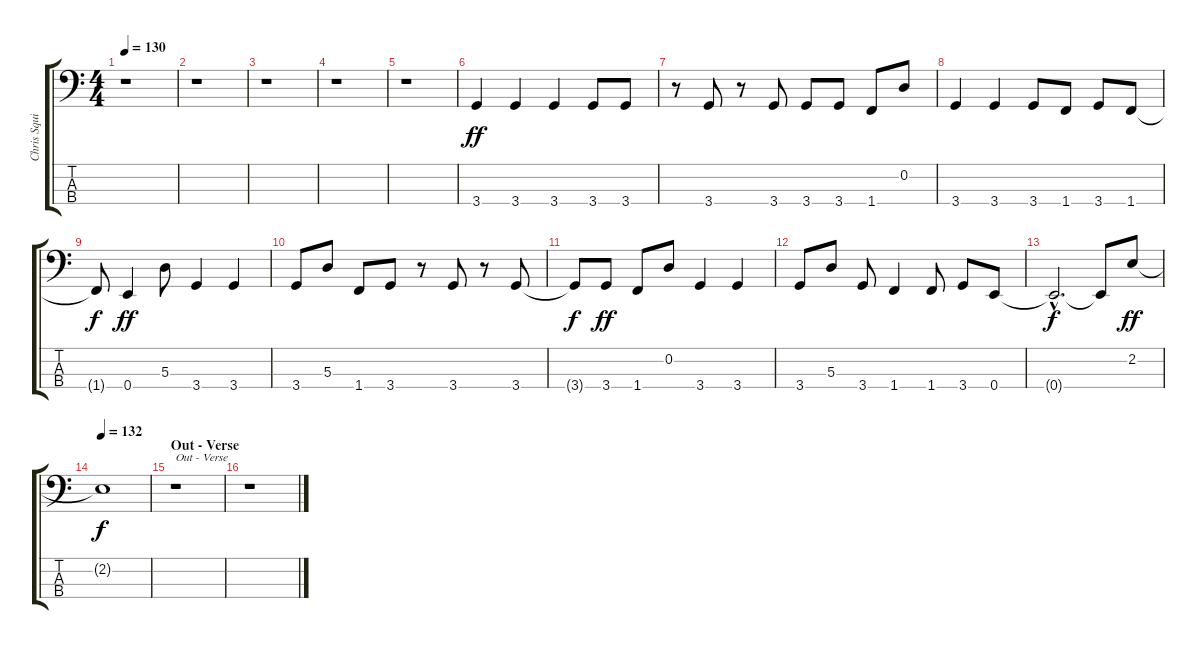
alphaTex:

\track ("Chris Squire" "Chris Squi") {instrument electricbasspick}
\staff {score tabs}
\tuning (G2 D2 A1 E1) {hide}
\ts (4 4)
\tempo 130
\clef f4
\ks c
r.1{dy ff} |
r.1 |
r.1 |
r.1 |
r.1 |
3.4.4 3.4.4 3.4.4 3.4.8 3.4.8 |
r.8 3.4.8 r.8 3.4.8 3.4.8 3.4.8 1.4.8 0.2.8 |
3.4.4 3.4.4 3.4.8 1.4.8 3.4.8 1.4.8 |
1.4{t}.8{dy f} 0.4.4{dy ff} 5.3.8 3.4.4 3.4.4 |
3.4.8 5.3.8 1.4.8 3.4.8 r.8 3.4.8 r.8 3.4.8 |
3.4{t}.8{dy f} 3.4.8{dy ff} 1.4.8 0.2.8 3.4.4 3.4.4 |
3.4.8 5.3.8 3.4.8 1.4.4 1.4.8 3.4.8 0.4.8 |
0.4{hac t}.2{d dy f} 0.4{t}.8 2.2.8{dy ff} |
\tempo 132
2.2{t}.1{dy f} |
\section ("" "Out - Verse")
r.1{txt "Out - Verse"} |
r.1
